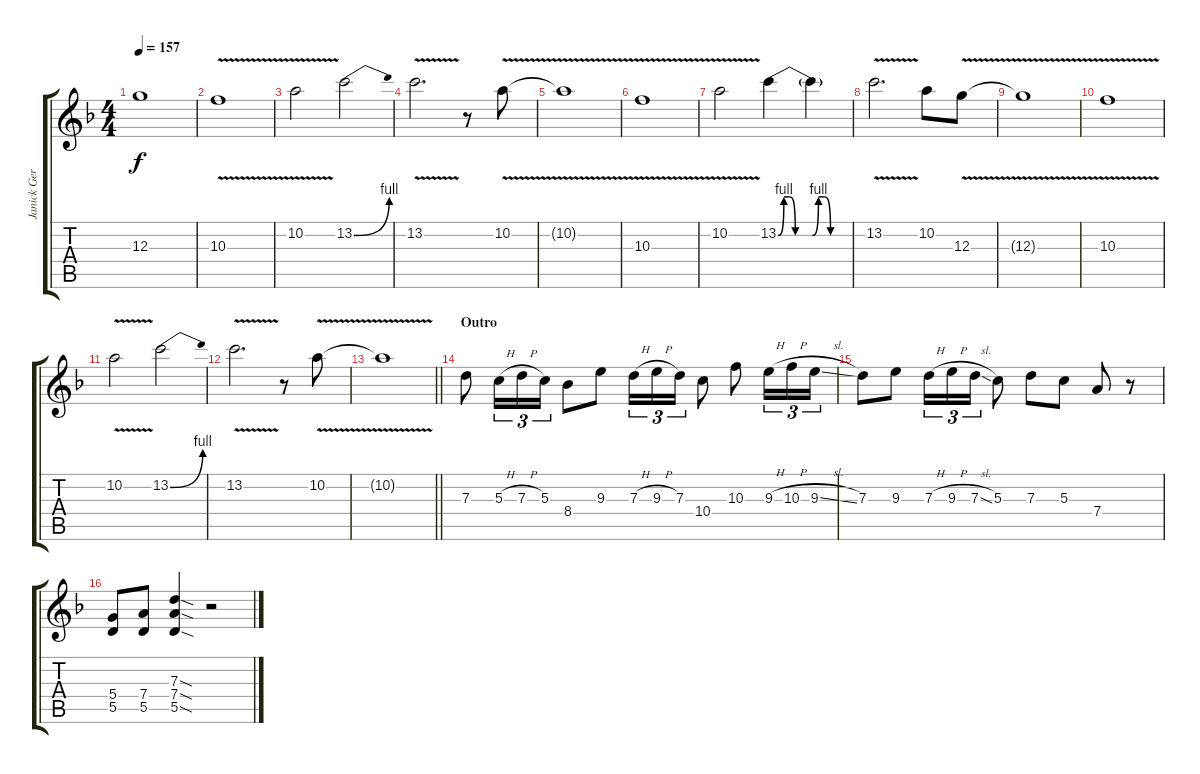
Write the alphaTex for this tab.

\track ("Janick Gers" "Janick Ger") {instrument overdrivenguitar}
\staff {score tabs}
\tuning (E4 B3 G3 D3 A2 E2) {hide}
\ts (4 4)
\tempo 157
\clef g2
\ks f
12.3{t}.1{dy f} |
10.3{v}.1 |
10.2{v}.2 13.2{be (bend 0 0 60 4)}.2 |
13.2{v}.2{d} r.8 10.2{v}.8 |
10.2{t}.1 |
10.3{v}.1 |
10.2{v}.2 13.2{be (custom 0 0 10 4 20 4 30 0 60 0)}.4 13.2{be (custom 0 0 10 4 20 4 30 0 60 0) t}.4 |
13.2{v}.2{d} 10.2.8 12.3{v}.8 |
12.3{t}.1 |
10.3{v}.1 |
10.2{v}.2 13.2{be (bend 0 0 60 4)}.2 |
13.2{v}.2{d} r.8 10.2{v}.8 |
\barLineRight lightlight
10.2{t}.1 |
\section ("" "Outro")
7.3.8 5.3{h}.16{tu (3 2)} 7.3{h}.16{tu (3 2)} 5.3.16{tu (3 2)} 8.4.8 9.3.8 7.3{h}.16{tu (3 2)} 9.3{h}.16{tu (3 2)} 7.3.16{tu (3 2)} 10.4.8 10.3.8 9.3{h}.16{tu (3 2)} 10.3{h}.16{tu (3 2)} 9.3{sl}.16{tu (3 2)} |
7.3.8 9.3.8 7.3{h}.16{tu (3 2)} 9.3{h}.16{tu (3 2)} 7.3{sl}.16{tu (3 2)} 5.3.8 7.3.8 5.3.8 7.4.8 r.8 |
(5.4 5.5).8 (7.4 5.5).8 (7.3{sod} 7.4{sod} 5.5{sod}).4 r.2
